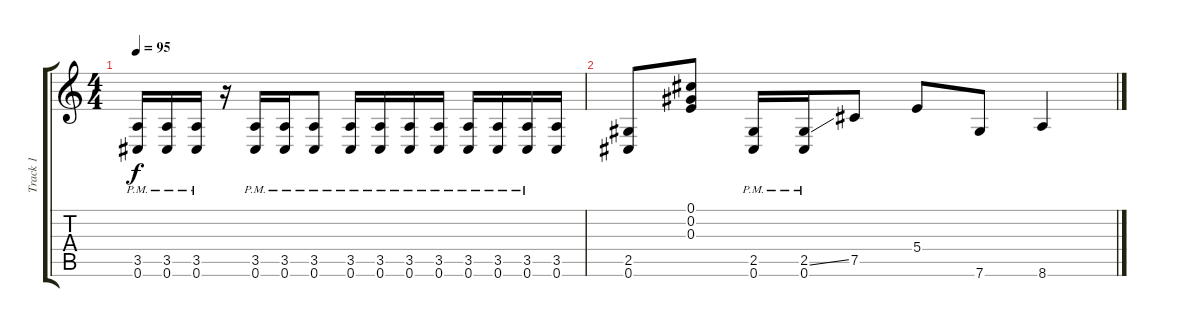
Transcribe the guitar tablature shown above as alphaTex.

\track ("Track 1" "Track 1") {instrument distortionguitar}
\staff {score tabs}
\tuning (Db4 Ab3 E3 B2 Gb2 Db2) {hide}
\ts (4 4)
\tempo 95
\clef g2
\ks c
(3.5{pm} 0.6{pm}).16{dy f} (3.5{pm} 0.6{pm}).16 (3.5{pm} 0.6{pm}).16 r.16 (3.5{pm} 0.6{pm}).16 (3.5{pm} 0.6{pm}).16 (3.5{pm} 0.6{pm}).8 (3.5{pm} 0.6{pm}).16 (3.5{pm} 0.6{pm}).16 (3.5{pm} 0.6{pm}).16 (3.5{pm} 0.6{pm}).16 (3.5{pm} 0.6{pm}).16 (3.5{pm} 0.6{pm}).16 (3.5{pm} 0.6{pm}).16 (3.5 0.6).16 |
(2.5 0.6).8 (0.1 0.2 0.3).8 (2.5{pm} 0.6{pm}).16 (2.5{ss pm} 0.6{pm}).16 7.5.8 5.4.8 7.6.8 8.6.4
